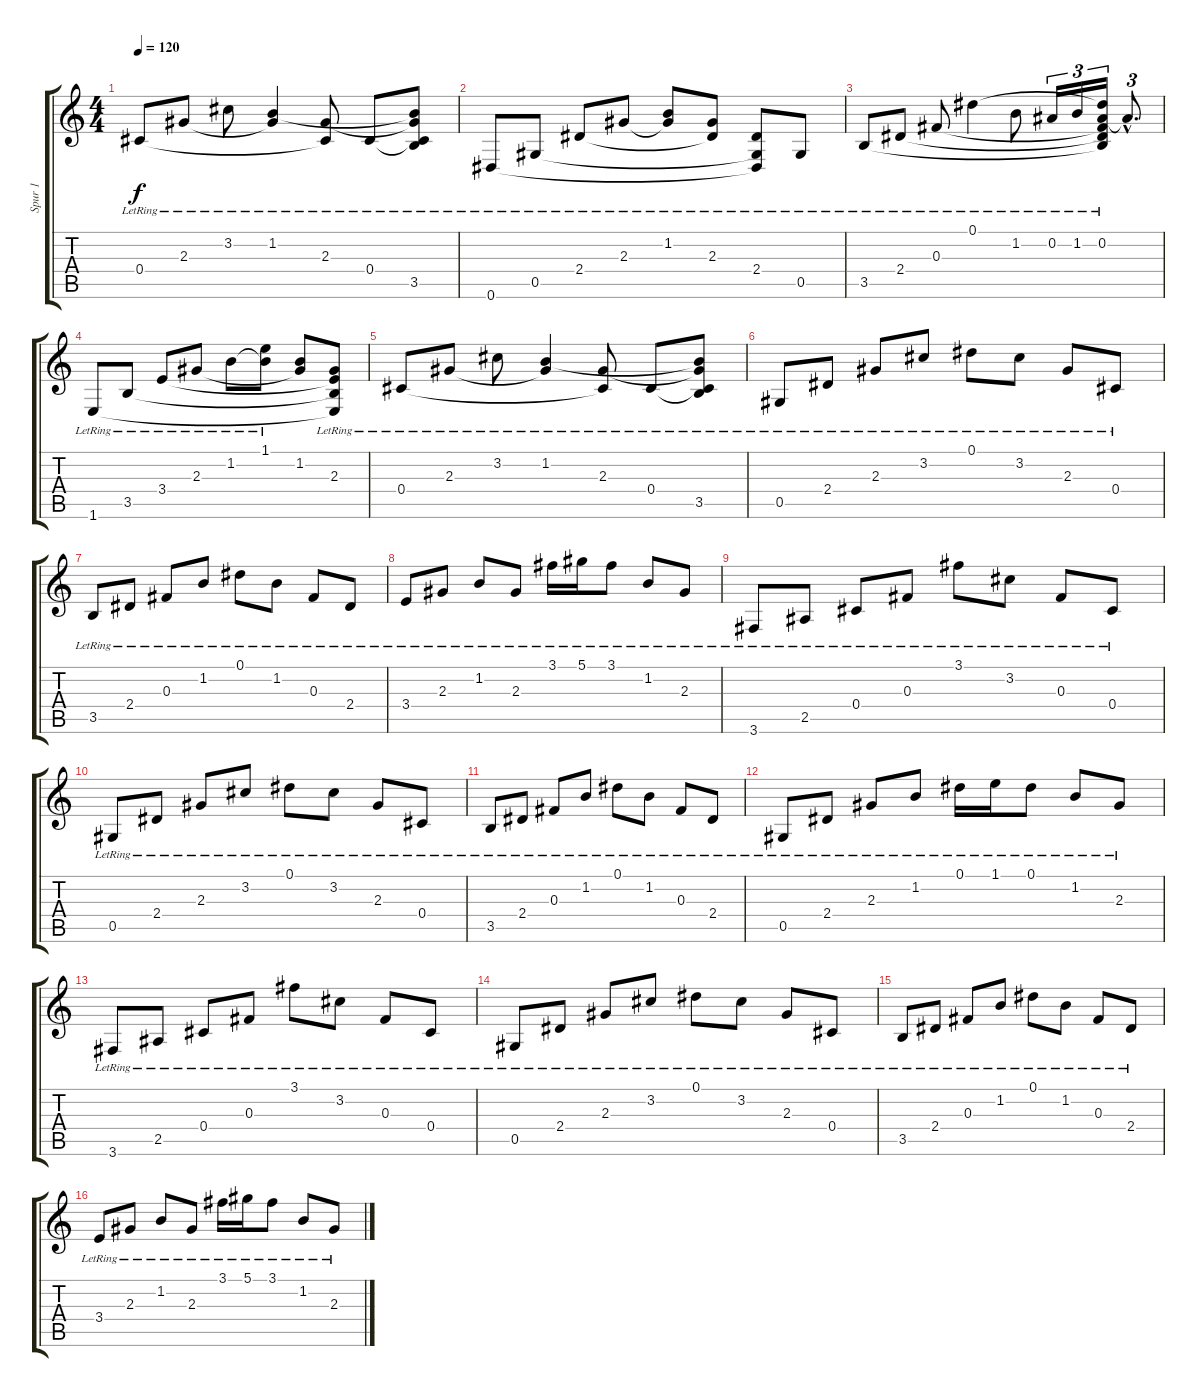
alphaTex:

\track ("Spur 1" "Spur 1") {instrument acousticguitarsteel}
\staff {score tabs}
\tuning (Eb4 Bb3 Gb3 Db3 Ab2 Eb2) {hide}
\ts (4 4)
\tempo 120
\clef g2
\ks c
0.4{lr}.8{dy f} 2.3{lr}.8 3.2{lr}.8 (1.2{lr} 2.3{t}).4 (2.3{lr} 0.4{t}).8 0.4{lr}.8 (1.2{t} 2.3{t} 0.4{t} 3.5{lr}).8 |
0.6{lr}.8 0.5{lr}.8 2.4{lr}.8 2.3{lr}.8 (1.2{lr} 2.3{t}).8 (2.3{lr} 2.4{t}).8 (2.4{lr} 0.5{t} 0.6{t}).8 0.5{lr}.8 |
3.5{lr}.8 2.4{lr}.8 0.3{lr}.8 0.1{lr}.4 1.2{lr}.8 0.2{lr}.16{tu (3 2)} 1.2{lr}.16{tu (3 2)} (0.1{t} 0.2{lr} 0.3{t} 2.4{t} 3.5{t}).16{tu (3 2)} 0.2{hac t}.8{d tu (3 2)} |
1.6{lr}.8 3.5{lr}.8 3.4{lr}.8 2.3{lr}.8 1.2{lr}.8 (1.1{lr} 1.2{t}).8 (1.2 2.3{t}).8 (2.3{lr} 3.4{t} 3.5{t} 1.6{t}).8 |
0.4{lr}.8 2.3{lr}.8 3.2{lr}.8 (1.2{lr} 2.3{t}).4 (2.3{lr} 0.4{t}).8 0.4{lr}.8 (1.2{t} 2.3{t} 0.4{t} 3.5{lr}).8 |
0.5{lr}.8 2.4{lr}.8 2.3{lr}.8 3.2{lr}.8 0.1{lr}.8 3.2{lr}.8 2.3{lr}.8 0.4{lr}.8 |
3.5{lr}.8 2.4{lr}.8 0.3{lr}.8 1.2{lr}.8 0.1{lr}.8 1.2{lr}.8 0.3{lr}.8 2.4{lr}.8 |
3.4{lr}.8 2.3{lr}.8 1.2{lr}.8 2.3{lr}.8 3.1{lr}.16 5.1{lr}.16 3.1{lr}.8 1.2{lr}.8 2.3{lr}.8 |
3.6{lr}.8 2.5{lr}.8 0.4{lr}.8 0.3{lr}.8 3.1{lr}.8 3.2{lr}.8 0.3{lr}.8 0.4{lr}.8 |
0.5{lr}.8 2.4{lr}.8 2.3{lr}.8 3.2{lr}.8 0.1{lr}.8 3.2{lr}.8 2.3{lr}.8 0.4{lr}.8 |
3.5{lr}.8 2.4{lr}.8 0.3{lr}.8 1.2{lr}.8 0.1{lr}.8 1.2{lr}.8 0.3{lr}.8 2.4{lr}.8 |
0.5{lr}.8 2.4{lr}.8 2.3{lr}.8 1.2{lr}.8 0.1{lr}.16 1.1{lr}.16 0.1{lr}.8 1.2{lr}.8 2.3{lr}.8 |
3.6{lr}.8 2.5{lr}.8 0.4{lr}.8 0.3{lr}.8 3.1{lr}.8 3.2{lr}.8 0.3{lr}.8 0.4{lr}.8 |
0.5{lr}.8 2.4{lr}.8 2.3{lr}.8 3.2{lr}.8 0.1{lr}.8 3.2{lr}.8 2.3{lr}.8 0.4{lr}.8 |
3.5{lr}.8 2.4{lr}.8 0.3{lr}.8 1.2{lr}.8 0.1{lr}.8 1.2{lr}.8 0.3{lr}.8 2.4{lr}.8 |
3.4{lr}.8 2.3{lr}.8 1.2{lr}.8 2.3{lr}.8 3.1{lr}.16 5.1{lr}.16 3.1{lr}.8 1.2{lr}.8 2.3{lr}.8
